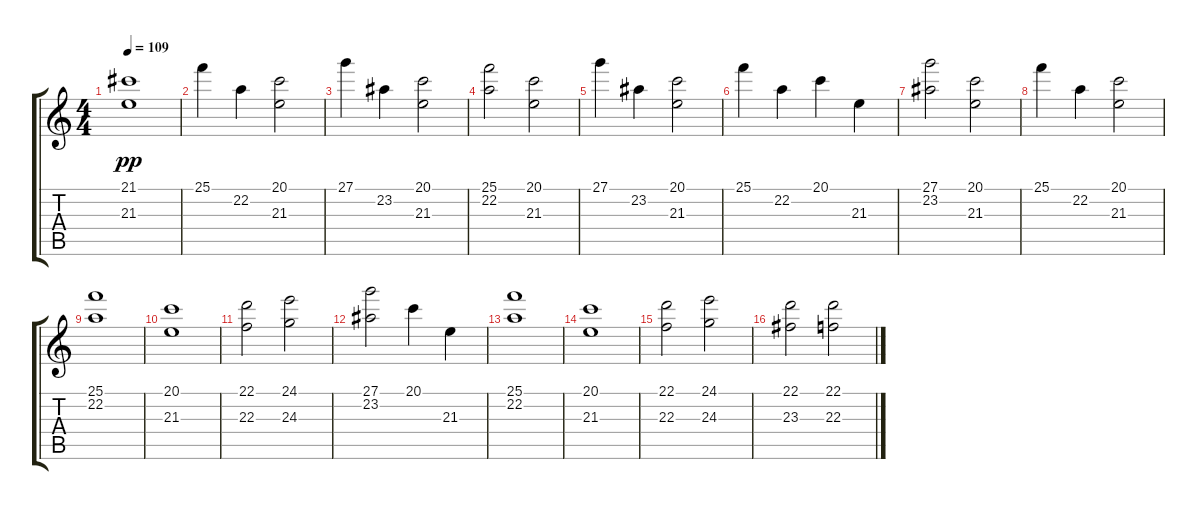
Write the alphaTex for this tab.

\track "" {instrument stringensemble1}
\staff {score tabs}
\tuning (E4 B3 G3 D3 A2 E2) {hide}
\ts (4 4)
\tempo 109
\clef g2
\ks c
(21.1 21.3).1{dy pp} |
25.1.4 22.2.4 (20.1 21.3).2 |
27.1.4 23.2.4 (20.1 21.3).2 |
(25.1 22.2).2 (20.1 21.3).2 |
27.1.4 23.2.4 (20.1 21.3).2 |
25.1.4 22.2.4 20.1.4 21.3.4 |
(27.1 23.2).2 (20.1 21.3).2 |
25.1.4 22.2.4 (20.1 21.3).2 |
(25.1 22.2).1 |
(20.1 21.3).1 |
(22.1 22.3).2 (24.1 24.3).2 |
(27.1 23.2).2 20.1.4 21.3.4 |
(25.1 22.2).1 |
(20.1 21.3).1 |
(22.1 22.3).2 (24.1 24.3).2 |
(22.1 23.3).2 (22.1 22.3).2
